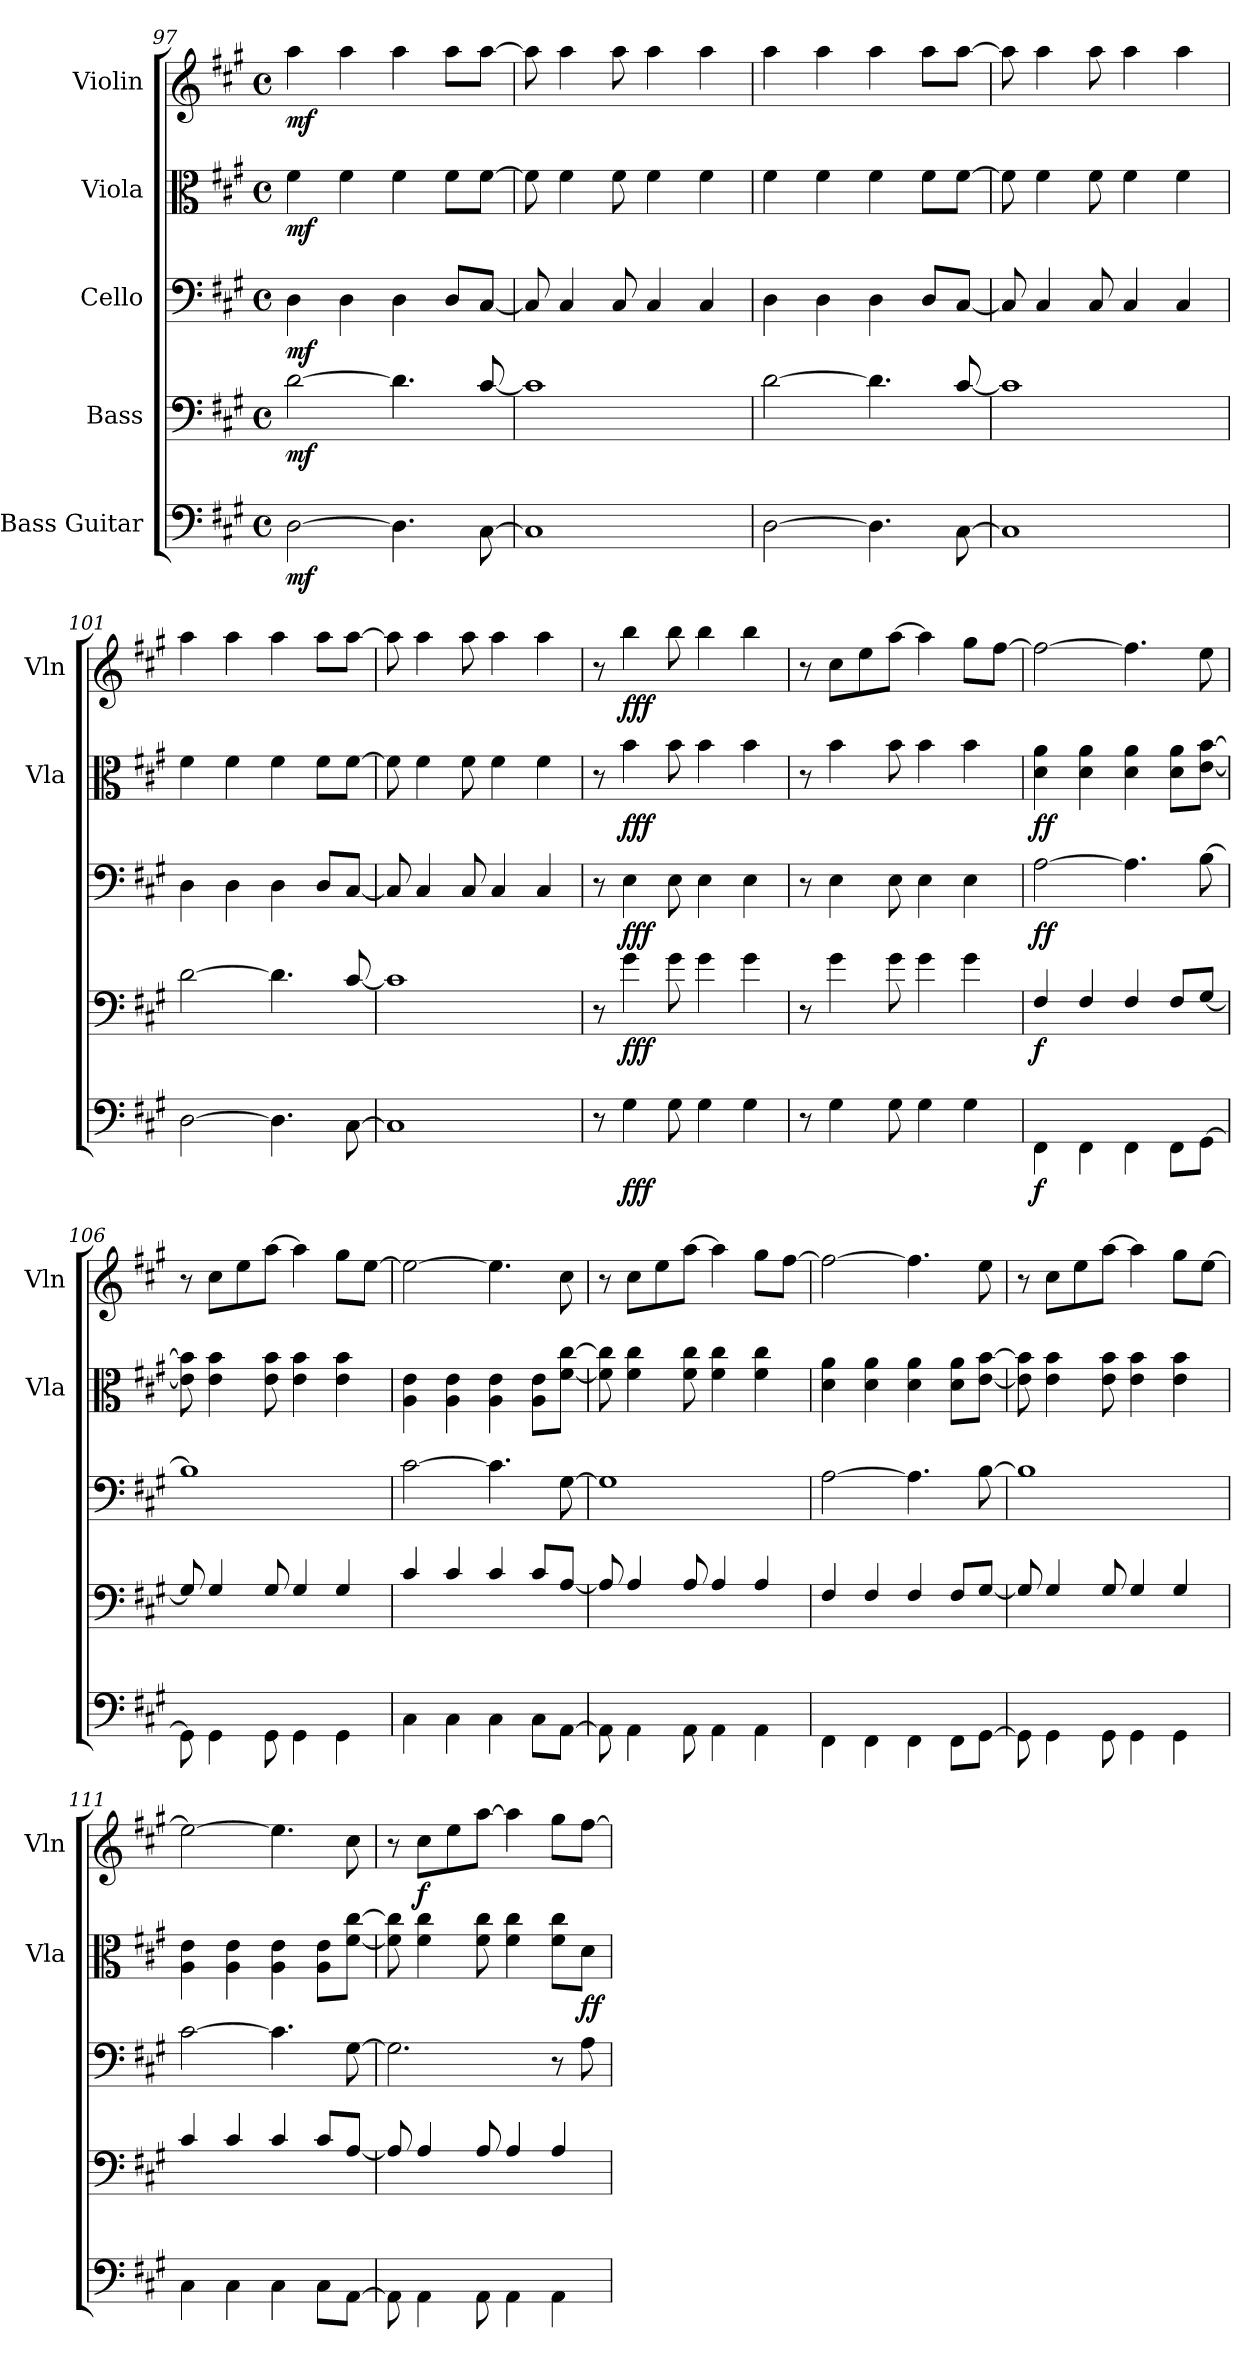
**kern	**dynam	**kern	**dynam	**kern	**dynam	**kern	**dynam	**kern	**dynam
*part5	*part5	*part4	*part4	*part3	*part3	*part2	*part2	*part1	*part1
*staff5	*staff5	*staff4	*staff4	*staff3	*staff3	*staff2	*staff2	*staff1	*staff1
*I"Bass Guitar	*	*I"Bass	*	*I"Cello	*	*I"Viola	*	*I"Violin	*
*	*	*	*	*	*	*I'Vla	*	*I'Vln	*
*	*	*clefF4	*	*clefF4	*	*clefC3	*	*clefG2	*
*	*	*ITrd7c12	*	*	*	*	*	*	*
*k[f#c#g#]	*	*k[f#c#g#]	*	*k[f#c#g#]	*	*k[f#c#g#]	*	*k[f#c#g#]	*
*M4/4	*	*M4/4	*	*M4/4	*	*M4/4	*	*M4/4	*
*met(c)	*	*met(c)	*	*met(c)	*	*met(c)	*	*met(c)	*
=97	=97	=97	=97	=97	=97	=97	=97	=97	=97
!	!LO:DY:b	!	!LO:DY:b	!	!LO:DY:b	!	!LO:DY:b	!	!LO:DY:b
[2D\	mf	[2D\	mf	4D\	mf	4f#\	mf	4aa\	mf
.	.	.	.	4D\	.	4f#\	.	4aa\	.
4.D\]	.	4.D\]	.	4D\	.	4f#\	.	4aa\	.
.	.	.	.	8D/L	.	8f#\L	.	8aa\L	.
[8C#\	.	[8C#/	.	[8C#/J	.	[8f#\J	.	[8aa\J	.
=98	=98	=98	=98	=98	=98	=98	=98	=98	=98
1C#]	.	1C#]	.	8C#/]	.	8f#\]	.	8aa\]	.
.	.	.	.	4C#/	.	4f#\	.	4aa\	.
.	.	.	.	8C#/	.	8f#\	.	8aa\	.
.	.	.	.	4C#/	.	4f#\	.	4aa\	.
.	.	.	.	4C#/	.	4f#\	.	4aa\	.
!!LO:LB:g=z
=99	=99	=99	=99	=99	=99	=99	=99	=99	=99
[2D\	.	[2D\	.	4D\	.	4f#\	.	4aa\	.
.	.	.	.	4D\	.	4f#\	.	4aa\	.
4.D\]	.	4.D\]	.	4D\	.	4f#\	.	4aa\	.
.	.	.	.	8D/L	.	8f#\L	.	8aa\L	.
[8C#\	.	[8C#/	.	[8C#/J	.	[8f#\J	.	[8aa\J	.
=100	=100	=100	=100	=100	=100	=100	=100	=100	=100
1C#]	.	1C#]	.	8C#/]	.	8f#\]	.	8aa\]	.
.	.	.	.	4C#/	.	4f#\	.	4aa\	.
.	.	.	.	8C#/	.	8f#\	.	8aa\	.
.	.	.	.	4C#/	.	4f#\	.	4aa\	.
.	.	.	.	4C#/	.	4f#\	.	4aa\	.
=101	=101	=101	=101	=101	=101	=101	=101	=101	=101
[2D\	.	[2D\	.	4D\	.	4f#\	.	4aa\	.
.	.	.	.	4D\	.	4f#\	.	4aa\	.
4.D\]	.	4.D\]	.	4D\	.	4f#\	.	4aa\	.
.	.	.	.	8D/L	.	8f#\L	.	8aa\L	.
[8C#\	.	[8C#/	.	[8C#/J	.	[8f#\J	.	[8aa\J	.
=102	=102	=102	=102	=102	=102	=102	=102	=102	=102
1C#]	.	1C#]	.	8C#/]	.	8f#\]	.	8aa\]	.
.	.	.	.	4C#/	.	4f#\	.	4aa\	.
.	.	.	.	8C#/	.	8f#\	.	8aa\	.
.	.	.	.	4C#/	.	4f#\	.	4aa\	.
.	.	.	.	4C#/	.	4f#\	.	4aa\	.
=103	=103	=103	=103	=103	=103	=103	=103	=103	=103
8r	.	8r	.	8r	.	8r	.	8r	.
!	!LO:DY:b	!	!LO:DY:b	!	!LO:DY:b	!	!LO:DY:b	!	!LO:DY:b
4G#\	fff	4G#\	fff	4E\	fff	4b\	fff	4bb\	fff
8G#\	.	8G#\	.	8E\	.	8b\	.	8bb\	.
4G#\	.	4G#\	.	4E\	.	4b\	.	4bb\	.
4G#\	.	4G#\	.	4E\	.	4b\	.	4bb\	.
!!LO:PB:g=z
=104	=104	=104	=104	=104	=104	=104	=104	=104	=104
8r	.	8r	.	8r	.	8r	.	8r	.
4G#\	.	4G#\	.	4E\	.	4b\	.	8cc#\L	.
.	.	.	.	.	.	.	.	8ee\	.
8G#\	.	8G#\	.	8E\	.	8b\	.	[8aa\J	.
4G#\	.	4G#\	.	4E\	.	4b\	.	4aa\]	.
4G#\	.	4G#\	.	4E\	.	4b\	.	8gg#\L	.
.	.	.	.	.	.	.	.	[8ff#\J	.
=105	=105	=105	=105	=105	=105	=105	=105	=105	=105
!	!LO:DY:b	!	!LO:DY:b	!	!LO:DY:b	!	!LO:DY:b	!	!
!	!	!	!	!	!	!	!LO:DY:n=1:b	!	!
4FF#\	f	4FF#/	f	[2A\	ff	4d\ 4a\	f f	2ff#\_	.
4FF#\	.	4FF#/	.	.	.	4d\ 4a\	.	.	.
4FF#\	.	4FF#/	.	4.A\]	.	4d\ 4a\	.	4.ff#\]	.
8FF#\L	.	8FF#/L	.	.	.	8d\ 8a\L	.	.	.
[8GG#\J	.	[8GG#/J	.	[8B\	.	[8e\ [8b\J	.	8ee\	.
=106	=106	=106	=106	=106	=106	=106	=106	=106	=106
8GG#\]	.	8GG#/]	.	1B]	.	8e\] 8b\]	.	8r	.
4GG#\	.	4GG#/	.	.	.	4e\ 4b\	.	8cc#\L	.
.	.	.	.	.	.	.	.	8ee\	.
8GG#\	.	8GG#/	.	.	.	8e\ 8b\	.	[8aa\J	.
4GG#\	.	4GG#/	.	.	.	4e\ 4b\	.	4aa\]	.
4GG#\	.	4GG#/	.	.	.	4e\ 4b\	.	8gg#\L	.
.	.	.	.	.	.	.	.	[8ee\J	.
=107	=107	=107	=107	=107	=107	=107	=107	=107	=107
4C#\	.	4C#/	.	[2c#\	.	4A\ 4e\	.	2ee\_	.
4C#\	.	4C#/	.	.	.	4A\ 4e\	.	.	.
4C#\	.	4C#/	.	4.c#\]	.	4A\ 4e\	.	4.ee\]	.
8C#\L	.	8C#/L	.	.	.	8A\ 8e\L	.	.	.
[8AA\J	.	[8AA/J	.	[8G#\	.	[8f#\ [8cc#\J	.	8cc#\	.
=108	=108	=108	=108	=108	=108	=108	=108	=108	=108
8AA\]	.	8AA/]	.	1G#]	.	8f#\] 8cc#\]	.	8r	.
4AA\	.	4AA/	.	.	.	4f#\ 4cc#\	.	8cc#\L	.
.	.	.	.	.	.	.	.	8ee\	.
8AA\	.	8AA/	.	.	.	8f#\ 8cc#\	.	[8aa\J	.
4AA\	.	4AA/	.	.	.	4f#\ 4cc#\	.	4aa\]	.
4AA\	.	4AA/	.	.	.	4f#\ 4cc#\	.	8gg#\L	.
.	.	.	.	.	.	.	.	[8ff#\J	.
!!LO:LB:g=z
=109	=109	=109	=109	=109	=109	=109	=109	=109	=109
4FF#\	.	4FF#/	.	[2A\	.	4d\ 4a\	.	2ff#\_	.
4FF#\	.	4FF#/	.	.	.	4d\ 4a\	.	.	.
4FF#\	.	4FF#/	.	4.A\]	.	4d\ 4a\	.	4.ff#\]	.
8FF#\L	.	8FF#/L	.	.	.	8d\ 8a\L	.	.	.
[8GG#\J	.	[8GG#/J	.	[8B\	.	[8e\ [8b\J	.	8ee\	.
=110	=110	=110	=110	=110	=110	=110	=110	=110	=110
8GG#\]	.	8GG#/]	.	1B]	.	8e\] 8b\]	.	8r	.
4GG#\	.	4GG#/	.	.	.	4e\ 4b\	.	8cc#\L	.
.	.	.	.	.	.	.	.	8ee\	.
8GG#\	.	8GG#/	.	.	.	8e\ 8b\	.	[8aa\J	.
4GG#\	.	4GG#/	.	.	.	4e\ 4b\	.	4aa\]	.
4GG#\	.	4GG#/	.	.	.	4e\ 4b\	.	8gg#\L	.
.	.	.	.	.	.	.	.	[8ee\J	.
=111	=111	=111	=111	=111	=111	=111	=111	=111	=111
4C#\	.	4C#/	.	[2c#\	.	4A\ 4e\	.	2ee\_	.
4C#\	.	4C#/	.	.	.	4A\ 4e\	.	.	.
4C#\	.	4C#/	.	4.c#\]	.	4A\ 4e\	.	4.ee\]	.
8C#\L	.	8C#/L	.	.	.	8A\ 8e\L	.	.	.
[8AA\J	.	[8AA/J	.	[8G#\	.	[8f#\ [8cc#\J	.	8cc#\	.
=112	=112	=112	=112	=112	=112	=112	=112	=112	=112
8AA\]	.	8AA/]	.	2.G#\]	.	8f#\] 8cc#\]	.	8r	.
!	!	!	!	!	!	!	!	!	!LO:DY:b
4AA\	.	4AA/	.	.	.	4f#\ 4cc#\	.	8cc#\L	f
.	.	.	.	.	.	.	.	8ee\	.
8AA\	.	8AA/	.	.	.	8f#\ 8cc#\	.	[8aa\J	.
4AA\	.	4AA/	.	.	.	4f#\ 4cc#\	.	4aa\]	.
4AA\	.	4AA/	.	8r	.	8f#\ 8cc#\L	.	8gg#\L	.
!	!	!	!	!	!	!	!LO:DY:b	!	!
.	.	.	.	8A\	.	8d\J	ff	[8ff#\J	.
=	=	=	=	=	=	=	=	=	=
*-	*-	*-	*-	*-	*-	*-	*-	*-	*-
